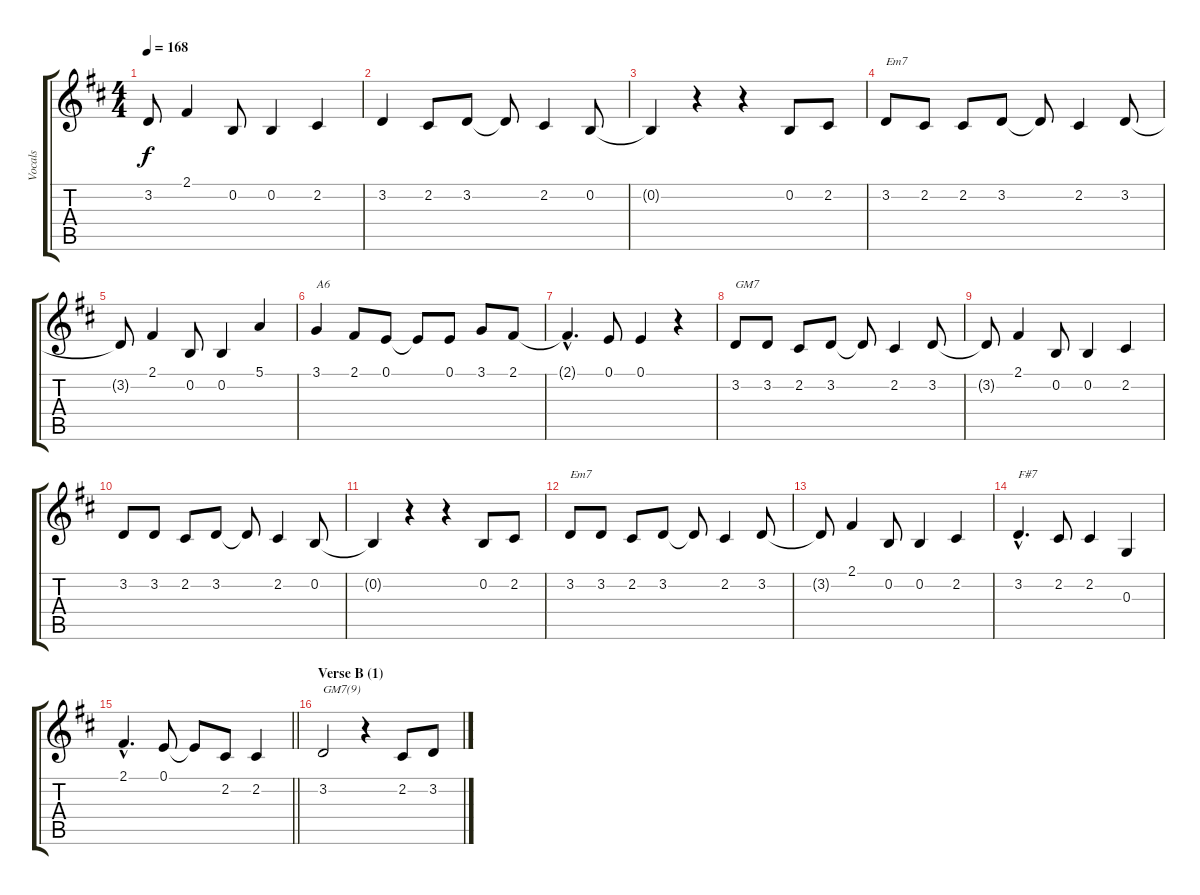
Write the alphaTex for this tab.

\track ("Vocals" "Vocals") {instrument sopranosax}
\staff {score tabs}
\tuning (E4 B3 G3 D3 A2 E2) {hide}
\ts (4 4)
\tempo 168
\clef g2
\ks d
3.2{t}.8{dy f} 2.1.4 0.2.8 0.2.4 2.2.4 |
3.2.4 2.2.8 3.2.8 3.2{t}.8 2.2.4 0.2.8 |
0.2{t}.4 r.4 r.4 0.2.8 2.2.8 |
3.2.8{txt "Em7"} 2.2.8 2.2.8 3.2.8 3.2{t}.8 2.2.4 3.2.8 |
3.2{t}.8 2.1.4 0.2.8 0.2.4 5.1.4 |
3.1.4{txt "A6"} 2.1.8 0.1.8 0.1{t}.8 0.1.8 3.1.8 2.1.8 |
2.1{hac t}.4{d} 0.1.8 0.1.4 r.4 |
3.2.8{txt "GM7"} 3.2.8 2.2.8 3.2.8 3.2{t}.8 2.2.4 3.2.8 |
3.2{t}.8 2.1.4 0.2.8 0.2.4 2.2.4 |
3.2.8 3.2.8 2.2.8 3.2.8 3.2{t}.8 2.2.4 0.2.8 |
0.2{t}.4 r.4 r.4 0.2.8 2.2.8 |
3.2.8{txt "Em7"} 3.2.8 2.2.8 3.2.8 3.2{t}.8 2.2.4 3.2.8 |
3.2{t}.8 2.1.4 0.2.8 0.2.4 2.2.4 |
3.2{hac}.4{d txt "F#7"} 2.2.8 2.2.4 0.3.4 |
\barLineRight lightlight
2.1{hac}.4{d} 0.1.8 0.1{t}.8 2.2.8 2.2.4 |
\section ("" "Verse B (1)")
3.2.2{txt "GM7(9)"} r.4 2.2.8 3.2.8
